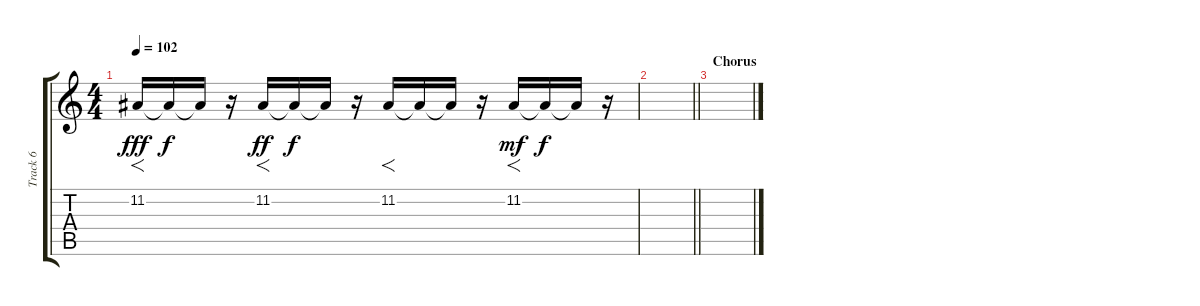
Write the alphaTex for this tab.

\track ("Track 6" "Track 6") {instrument violin}
\staff {score tabs}
\tuning (E4 B3 G3 D3 A2 E2) {hide}
\ts (4 4)
\tempo 102
\clef g2
\ks c
11.2.16{f dy fff balance 0} 11.2{t}.16{dy f} 11.2{t}.16 r.16 11.2.16{f dy ff balance 16} 11.2{t}.16{dy f} 11.2{t}.16 r.16 11.2.16{f balance 0} 11.2{t}.16 11.2{t}.16 r.16 11.2.16{f dy mf balance 16} 11.2{t}.16{dy f} 11.2{t}.16 r.16 |
\barLineRight lightlight
|
\section ("" "Chorus")
